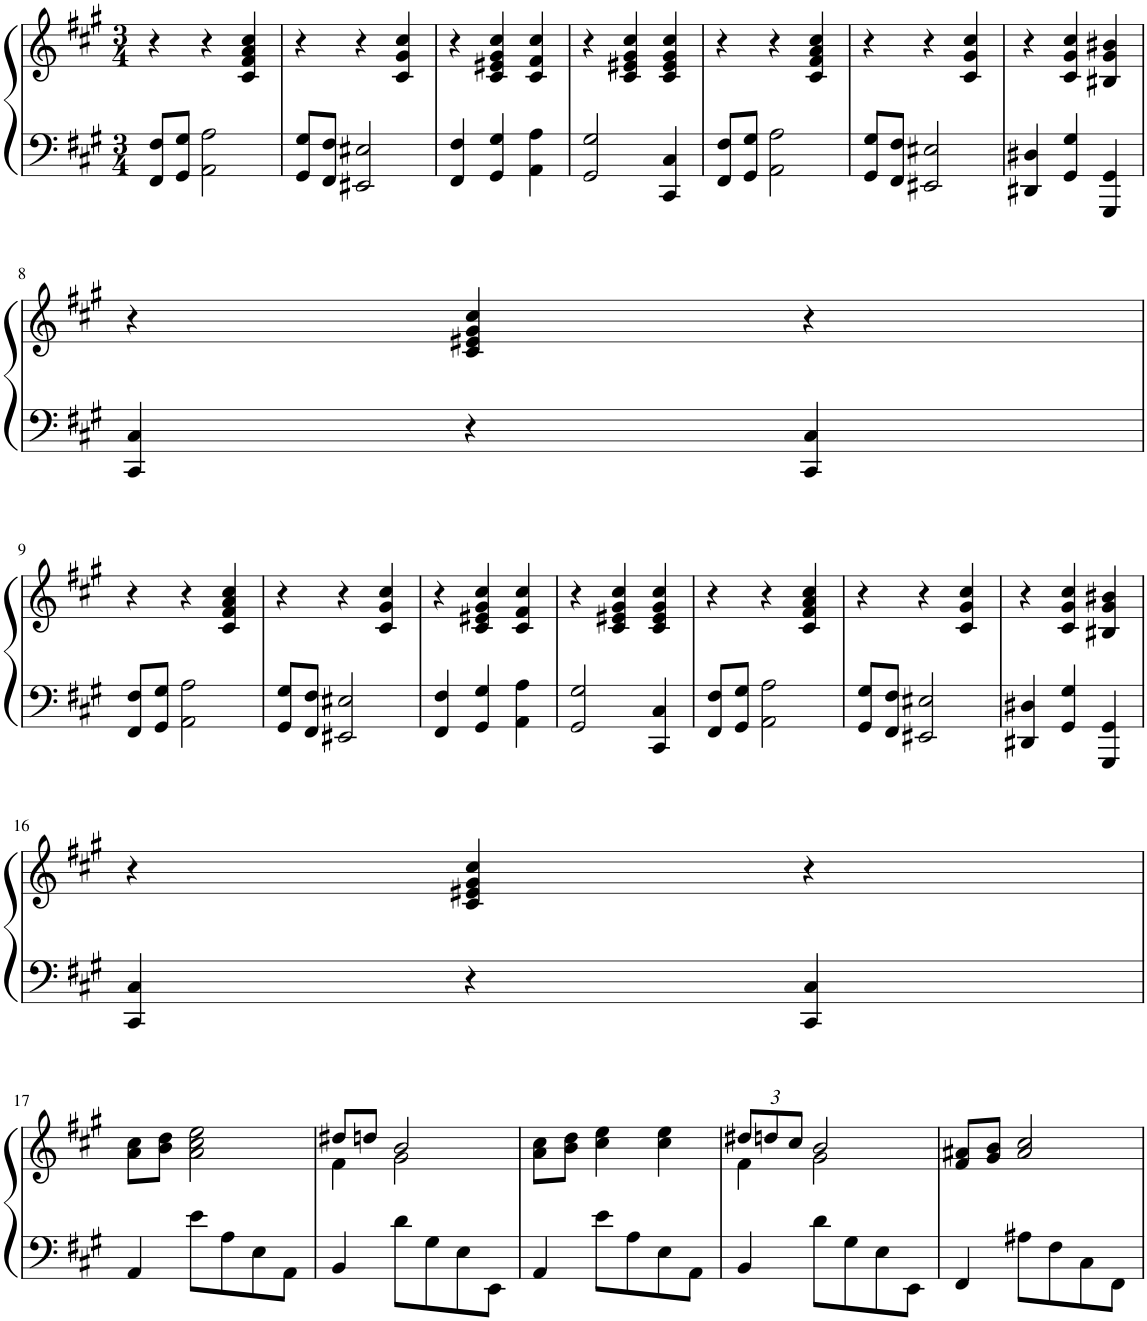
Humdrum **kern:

**kern	**kern
*part1	*part1
*staff2	*staff1
*I"Piano	*
*I'Pno.	*
*clefF4	*clefG2
*k[f#c#g#]	*k[f#c#g#]
*M3/4	*M3/4
=1	=1
8FF#/ 8F#/L	4r
8GG#/ 8G#/J	.
2AA\ 2A\	4r
.	4c#/ 4f#/ 4a/ 4cc#/
=2	=2
8GG#/ 8G#/L	4r
8FF#/ 8F#/J	.
2EE#X/ 2E#X/	4r
.	4c#/ 4g#/ 4cc#/
=3	=3
4FF#/ 4F#/	4r
4GG#/ 4G#/	4c#/ 4e#X/ 4g#/ 4cc#/
4AA\ 4A\	4c#/ 4f#/ 4cc#/
=4	=4
2GG#/ 2G#/	4r
.	4c#/ 4e#X/ 4g#/ 4cc#/
4CC#/ 4C#/	4c#/ 4e#/ 4g#/ 4cc#/
=5	=5
8FF#/ 8F#/L	4r
8GG#/ 8G#/J	.
2AA\ 2A\	4r
.	4c#/ 4f#/ 4a/ 4cc#/
=6	=6
8GG#/ 8G#/L	4r
8FF#/ 8F#/J	.
2EE#X/ 2E#X/	4r
.	4c#/ 4g#/ 4cc#/
=7	=7
4DD#X/ 4D#X/	4r
4GG#/ 4G#/	4c#/ 4g#/ 4cc#/
4GGG#/ 4GG#/	4B#X/ 4g#/ 4b#X/
!!LO:LB:g=z
=8	=8
4CC#/ 4C#/	4r
4r	4c#/ 4e#X/ 4g#/ 4cc#/
4CC#/ 4C#/	4r
!!LO:LB:g=z
=9	=9
8FF#/ 8F#/L	4r
8GG#/ 8G#/J	.
2AA\ 2A\	4r
.	4c#/ 4f#/ 4a/ 4cc#/
=10	=10
8GG#/ 8G#/L	4r
8FF#/ 8F#/J	.
2EE#X/ 2E#X/	4r
.	4c#/ 4g#/ 4cc#/
=11	=11
4FF#/ 4F#/	4r
4GG#/ 4G#/	4c#/ 4e#X/ 4g#/ 4cc#/
4AA\ 4A\	4c#/ 4f#/ 4cc#/
=12	=12
2GG#/ 2G#/	4r
.	4c#/ 4e#X/ 4g#/ 4cc#/
4CC#/ 4C#/	4c#/ 4e#/ 4g#/ 4cc#/
=13	=13
8FF#/ 8F#/L	4r
8GG#/ 8G#/J	.
2AA\ 2A\	4r
.	4c#/ 4f#/ 4a/ 4cc#/
=14	=14
8GG#/ 8G#/L	4r
8FF#/ 8F#/J	.
2EE#X/ 2E#X/	4r
.	4c#/ 4g#/ 4cc#/
=15	=15
4DD#X/ 4D#X/	4r
4GG#/ 4G#/	4c#/ 4g#/ 4cc#/
4GGG#/ 4GG#/	4B#X/ 4g#/ 4b#X/
!!LO:LB:g=z
=16	=16
4CC#/ 4C#/	4r
4r	4c#/ 4e#X/ 4g#/ 4cc#/
4CC#/ 4C#/	4r
!!LO:LB:g=z
=17	=17
4AA/	8a\ 8cc#\L
.	8b\ 8dd\J
8e\L	2a\ 2cc#\ 2ee\
8A\	.
8E\	.
8AA\J	.
=18	=18
*	*^
4BB/	8dd#X/L	4f#\
.	8ddn/J	.
8d\L	2b/	2g#\
8G#\	.	.
8E\	.	.
8EE\J	.	.
*	*v	*v
=19	=19
4AA/	8a\ 8cc#\L
.	8b\ 8dd\J
8e\L	4cc#\ 4ee\
8A\	.
8E\	4cc#\ 4ee\
8AA\J	.
=20	=20
*	*Xbrackettup
*	*^
4BB/	12dd#X/L	4f#\
.	12ddn/	.
.	12cc#/J	.
8d\L	2b/	2g#\
8G#\	.	.
8E\	.	.
8EE\J	.	.
*	*v	*v
=21	=21
4FF#/	8f#/ 8a#X/L
.	8g#/ 8b/J
8A#X\L	2a#/ 2cc#/
8F#\	.
8C#\	.
8FF#\J	.
=	=
*-	*-
